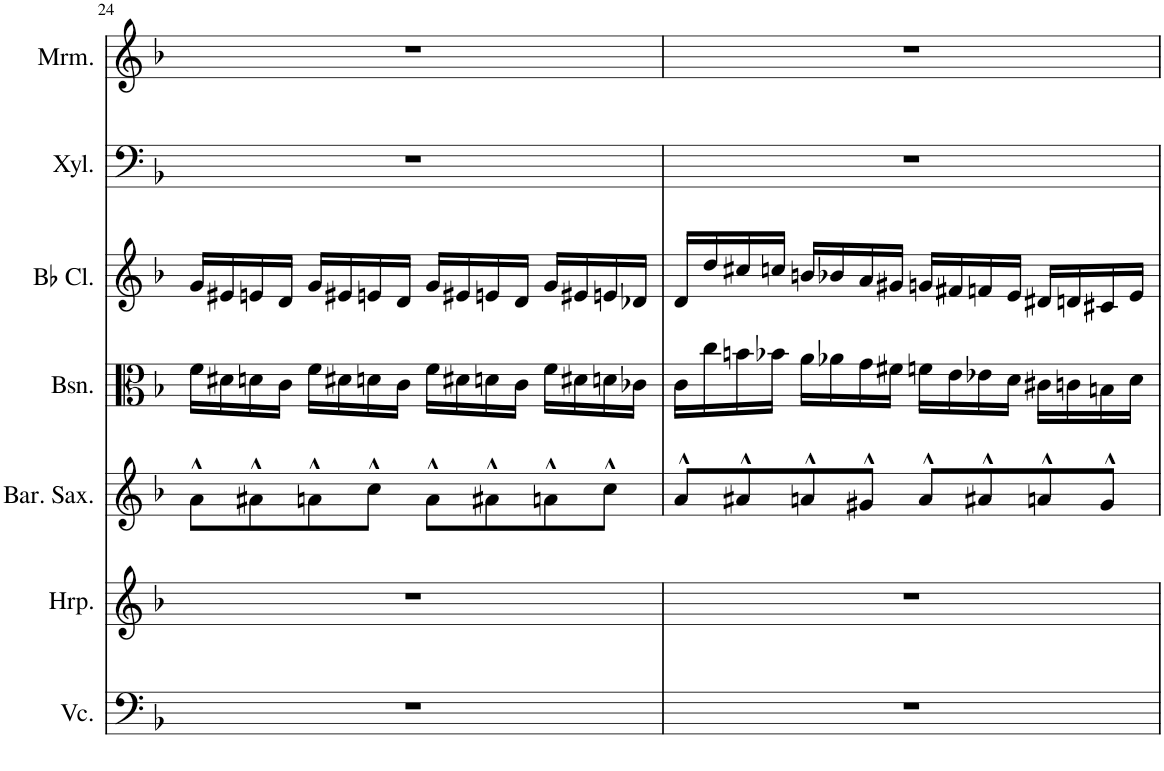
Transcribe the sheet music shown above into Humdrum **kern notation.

**kern	**kern	**kern	**kern	**kern	**kern	**kern
*part7	*part6	*part5	*part4	*part3	*part2	*part1
*staff7	*staff6	*staff5	*staff4	*staff3	*staff2	*staff1
*I"Violoncello	*I"Harp	*I"Baritone Saxophone	*I"Bassoon	*I"Bb Clarinet	*I"Xylophone	*I"Marimba
*I'Vc.	*I'Hrp.	*I'Bar. Sax.	*I'Bsn.	*I'Bb Cl.	*I'Xyl.	*I'Mrm.
!!LO:PB:g=z
*clefF4	*clefG2	*clefG2	*clefC3	*clefG2	*clefF4	*clefG2
*	*Trd8c14	*Trd12c21	*	*Trd1c2	*Trd-7c-12	*
*k[b-]	*k[b-]	*k[b-]	*k[b-]	*k[b-]	*k[b-]	*k[b-]
*M4/4	*M4/4	*M4/4	*M4/4	*M4/4	*M4/4	*M4/4
=24	=24	=24	=24	=24	=24	=24
1r	1r	8a^^\L	16f\LL	16g/LL	1r	1r
.	.	.	16d#X\	16e#X/	.	.
.	.	8a#X^^\	16dn\	16en/	.	.
.	.	.	16c\JJ	16d/JJ	.	.
.	.	8an^^\	16f\LL	16g/LL	.	.
.	.	.	16d#X\	16e#X/	.	.
.	.	8cc^^\J	16dn\	16en/	.	.
.	.	.	16c\JJ	16d/JJ	.	.
.	.	8a^^\L	16f\LL	16g/LL	.	.
.	.	.	16d#X\	16e#X/	.	.
.	.	8a#X^^\	16dn\	16en/	.	.
.	.	.	16c\JJ	16d/JJ	.	.
.	.	8an^^\	16f\LL	16g/LL	.	.
.	.	.	16d#X\	16e#X/	.	.
.	.	8cc^^\J	16dn\	16en/	.	.
.	.	.	16c-X\JJ	16d-X/JJ	.	.
=25	=25	=25	=25	=25	=25	=25
1r	1r	8a^^/L	16c\LL	16d/LL	1r	1r
.	.	.	16cc\	16dd/	.	.
.	.	8a#X^^/	16bn\	16cc#X/	.	.
.	.	.	16b-X\JJ	16ccn/JJ	.	.
.	.	8an^^/	16a\LL	16bn/LL	.	.
.	.	.	16a-X\	16b-X/	.	.
.	.	8g#X^^/J	16g\	16a/	.	.
.	.	.	16f#X\JJ	16g#X/JJ	.	.
.	.	8a^^/L	16fn\LL	16gn/LL	.	.
.	.	.	16e\	16f#X/	.	.
.	.	8a#X^^/	16e-X\	16fn/	.	.
.	.	.	16d\JJ	16e/JJ	.	.
.	.	8an^^/	16c#X\LL	16d#X/LL	.	.
.	.	.	16cn\	16dn/	.	.
.	.	8g#^^/J	16Bn\	16c#X/	.	.
.	.	.	16d\JJ	16e/JJ	.	.
=	=	=	=	=	=	=
*-	*-	*-	*-	*-	*-	*-
